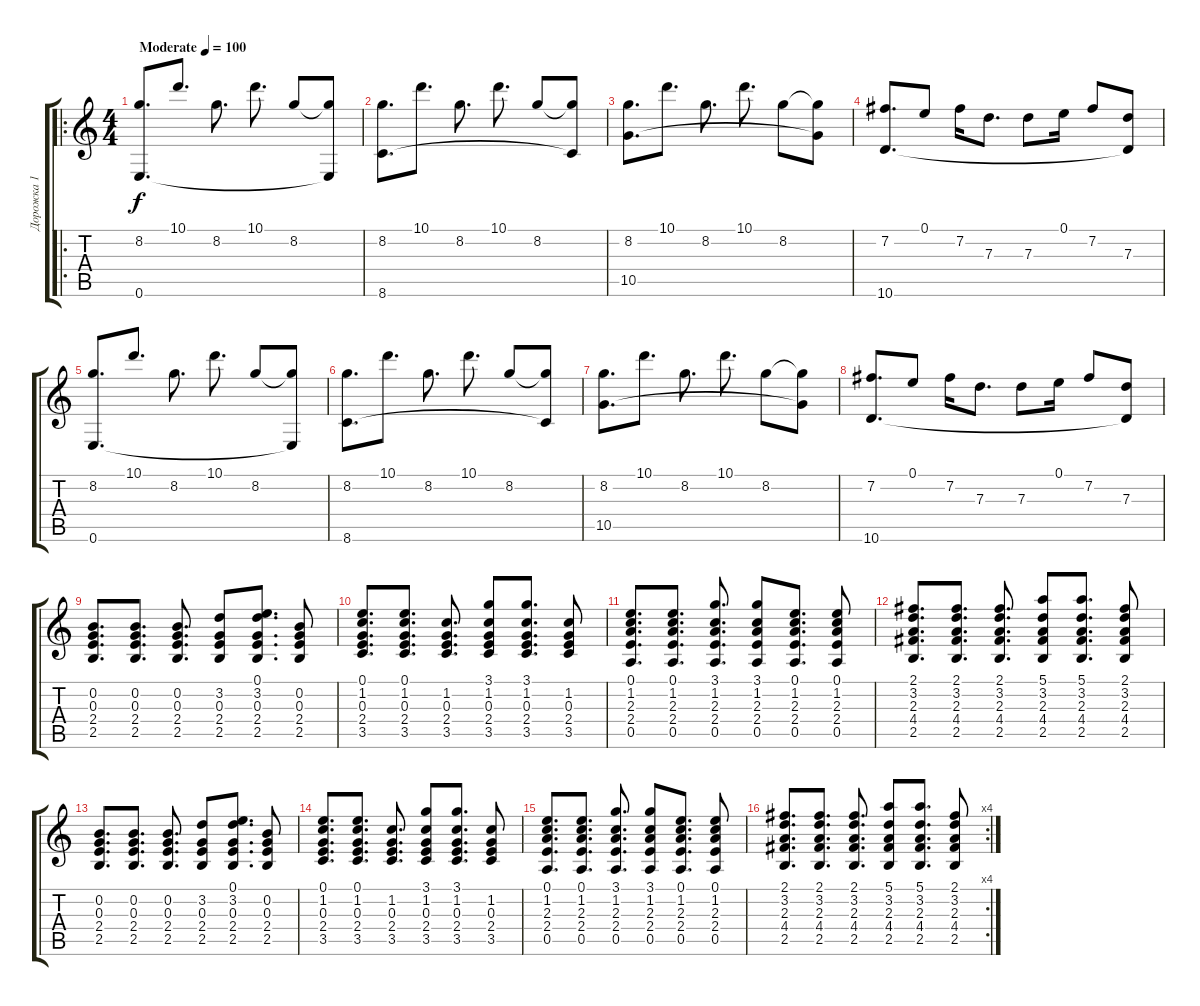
\track ("Дорожка 1" "Дорожка 1") {instrument acousticguitarsteel}
\staff {score tabs}
\tuning (E4 B3 G3 D3 A2 E2) {hide}
\ro
\ts (4 4)
\tempo (100 "Moderate")
\clef g2
\ks c
(8.2 0.6).8{d dy f instrument acousticguitarsteel} 10.1.8{d} 8.2.8{d} 10.1.8{d} 8.2.8 (8.2{t} 0.6{t}).8 |
(8.2 8.6).8{d} 10.1.8{d} 8.2.8{d} 10.1.8{d} 8.2.8 (8.2{t} 8.6{t}).8 |
(8.2 10.5).8{d} 10.1.8{d} 8.2.8{d} 10.1.8{d} 8.2.8 (8.2{t} 10.5{t}).8 |
(7.2 10.6).8{d} 0.1.8 7.2.16 7.3.8{d} 7.3.8 0.1.16 7.2.8 (7.3 10.6{t}).8 |
(8.2 0.6).8{d} 10.1.8{d} 8.2.8{d} 10.1.8{d} 8.2.8 (8.2{t} 0.6{t}).8 |
(8.2 8.6).8{d} 10.1.8{d} 8.2.8{d} 10.1.8{d} 8.2.8 (8.2{t} 8.6{t}).8 |
(8.2 10.5).8{d} 10.1.8{d} 8.2.8{d} 10.1.8{d} 8.2.8 (8.2{t} 10.5{t}).8 |
(7.2 10.6).8{d} 0.1.8 7.2.16 7.3.8{d} 7.3.8 0.1.16 7.2.8 (7.3 10.6{t}).8 |
(0.2 0.3 2.4 2.5).8{d} (0.2 0.3 2.4 2.5).8{d} (0.2 0.3 2.4 2.5).8{d} (3.2 0.3 2.4 2.5).8 (0.1 3.2 0.3 2.4 2.5).8{d} (0.2 0.3 2.4 2.5).8 |
(0.1 1.2 0.3 2.4 3.5).8{d} (0.1 1.2 0.3 2.4 3.5).8{d} (1.2 0.3 2.4 3.5).8{d} (3.1 1.2 0.3 2.4 3.5).8 (3.1 1.2 0.3 2.4 3.5).8{d} (1.2 0.3 2.4 3.5).8 |
(0.1 1.2 2.3 2.4 0.5).8{d} (0.1 1.2 2.3 2.4 0.5).8{d} (3.1 1.2 2.3 2.4 0.5).8{d} (3.1 1.2 2.3 2.4 0.5).8 (0.1 1.2 2.3 2.4 0.5).8{d} (0.1 1.2 2.3 2.4 0.5).8 |
(2.1 3.2 2.3 4.4 2.5).8{d} (2.1 3.2 2.3 4.4 2.5).8{d} (2.1 3.2 2.3 4.4 2.5).8{d} (5.1 3.2 2.3 4.4 2.5).8 (5.1 3.2 2.3 4.4 2.5).8{d} (2.1 3.2 2.3 4.4 2.5).8 |
(0.2 0.3 2.4 2.5).8{d} (0.2 0.3 2.4 2.5).8{d} (0.2 0.3 2.4 2.5).8{d} (3.2 0.3 2.4 2.5).8 (0.1 3.2 0.3 2.4 2.5).8{d} (0.2 0.3 2.4 2.5).8 |
(0.1 1.2 0.3 2.4 3.5).8{d} (0.1 1.2 0.3 2.4 3.5).8{d} (1.2 0.3 2.4 3.5).8{d} (3.1 1.2 0.3 2.4 3.5).8 (3.1 1.2 0.3 2.4 3.5).8{d} (1.2 0.3 2.4 3.5).8 |
(0.1 1.2 2.3 2.4 0.5).8{d} (0.1 1.2 2.3 2.4 0.5).8{d} (3.1 1.2 2.3 2.4 0.5).8{d} (3.1 1.2 2.3 2.4 0.5).8 (0.1 1.2 2.3 2.4 0.5).8{d} (0.1 1.2 2.3 2.4 0.5).8 |
\rc 4
(2.1 3.2 2.3 4.4 2.5).8{d} (2.1 3.2 2.3 4.4 2.5).8{d} (2.1 3.2 2.3 4.4 2.5).8{d} (5.1 3.2 2.3 4.4 2.5).8 (5.1 3.2 2.3 4.4 2.5).8{d} (2.1 3.2 2.3 4.4 2.5).8
